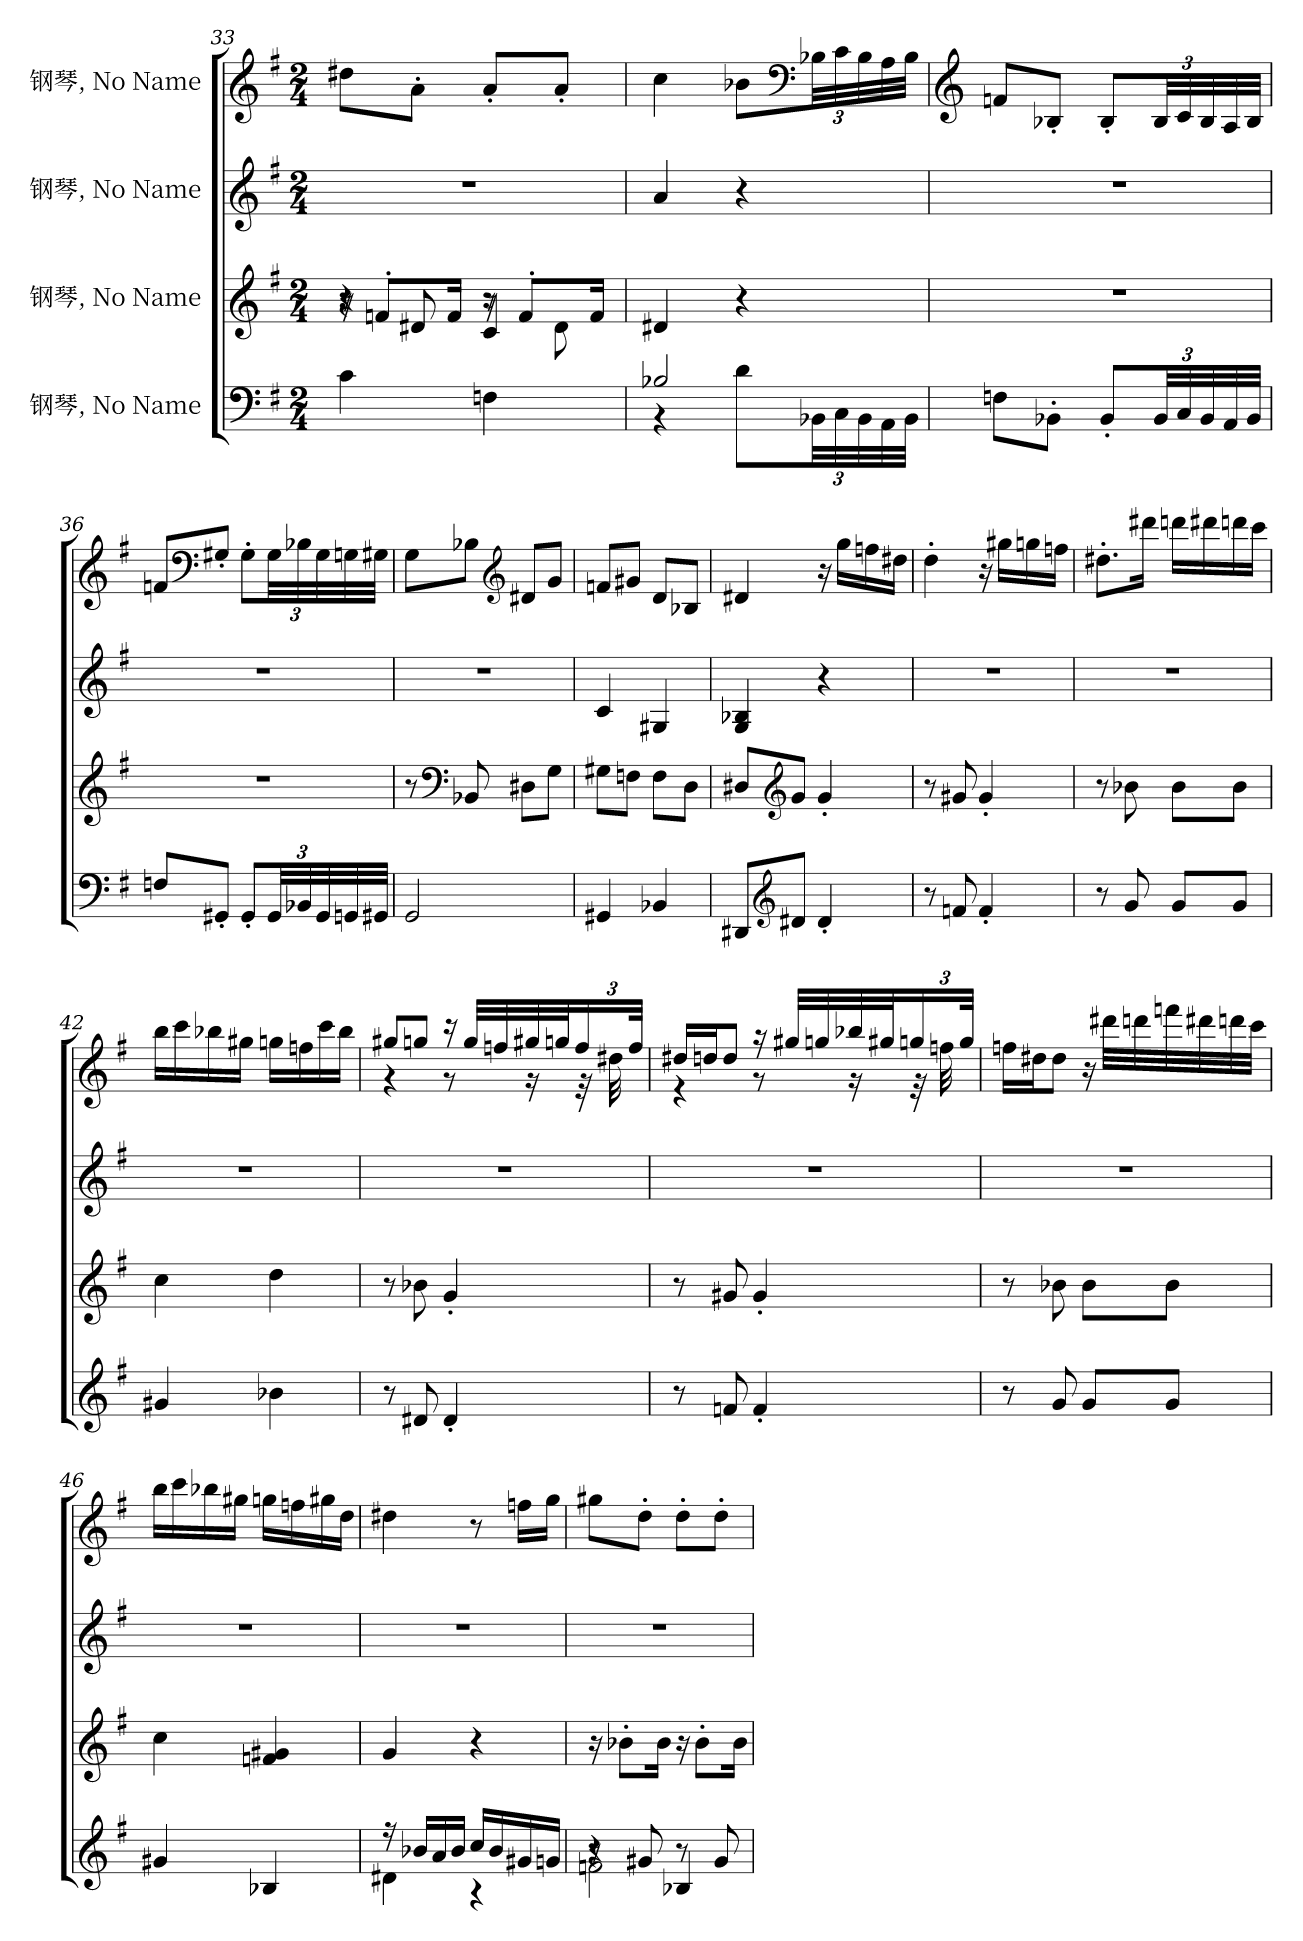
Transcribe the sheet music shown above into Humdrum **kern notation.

**kern	**kern	**kern	**kern
*part4	*part3	*part2	*part1
*staff4	*staff3	*staff2	*staff1
*I"钢琴, No Name	*I"钢琴, No Name	*I"钢琴, No Name	*I"钢琴, No Name
*clefF4	*clefG2	*clefG2	*clefG2
*k[f#]	*k[f#]	*k[f#]	*k[f#]
*M2/4	*M2/4	*M2/4	*M2/4
=33	=33	=33	=33
*	*^	*	*
*	*	*^	*	*
4c\	16r	4r	8r	2r	8dd#X\L
.	8fn'/L	.	.	.	.
.	.	.	8d#X/	.	8a'\J
.	16f/Jk	.	.	.	.
4Fn\	16r	8r	4c/	.	8a'/L
.	8f'/L	.	.	.	.
.	.	8d#\	.	.	8a'/J
.	16f/Jk	.	.	.	.
*	*v	*v	*v	*	*
=34	=34	=34	=34
*^	*	*	*
2B-X/	4r	4d#X/	4a/	4cc\
*	*	*	*	*MM51
.	8d\L	4r	4r	8b-X\L
*	*	*	*	*clefF4
*	*Xbrackettup	*	*	*Xbrackettup
*	*	*	*	*MM60
.	48BB-X\LL	.	.	48B-X\LL
.	48C\	.	.	48c\
.	48BB-\	.	.	48B-\
.	32AA\	.	.	32A\
.	32BB-\JJJ	.	.	32B-\JJJ
*v	*v	*	*	*
!!LO:PB:g=z
=35	=35	=35	=35
*	*	*	*clefG2
8Fn\L	2r	2r	8fn/L
8BB-X'\J	.	.	8B-X'/J
8BB-'/L	.	.	8B-'/L
*	*	*	*MM60
48BB-/LL	.	.	48B-/LL
48C/	.	.	48c/
48BB-/	.	.	48B-/
32AA/	.	.	32A/
32BB-/JJJ	.	.	32B-/JJJ
=36	=36	=36	=36
8Fn/L	2r	2r	8fn/L
*	*	*	*clefF4
8GG#X'/J	.	.	8G#X'/J
8GG#'/L	.	.	8G#'\L
*	*	*	*MM60
48GG#/LL	.	.	48G#\LL
48BB-X/	.	.	48B-X\
48GG#/	.	.	48G#\
32GGn/	.	.	32Gn\
32GG#X/JJJ	.	.	32G#X\JJJ
=37	=37	=37	=37
2GG/	8r	2r	8G\L
*	*clefF4	*	*
.	8BB-X/	.	8B-X\J
*	*	*	*clefG2
.	8D#X\L	.	8d#X/L
.	8G\J	.	8g/J
=38	=38	=38	=38
4GG#X/	8G#X\L	4c/	8fn/L
.	8Fn\J	.	8g#X/J
4BB-X/	8F\L	4G#X/	8d/L
.	8D\J	.	8B-X/J
!!LO:LB:g=z
=39	=39	=39	=39
*	*	*	*MM60
8DD#X/L	8D#X/L	4G/ 4B-X/	4d#X/
*clefG2	*clefG2	*	*
8d#X/J	8g/J	.	.
4d#'/	4g'/	4r	16r
.	.	.	16gg\LL
.	.	.	16ffn\
.	.	.	16dd#X\JJ
=40	=40	=40	=40
8r	8r	2r	4dd'\
8fn/	8g#X/	.	.
4f'/	4g#'/	.	16r
*	*	*	*MM60
.	.	.	16gg#X\LL
.	.	.	16ggn\
.	.	.	16ffn\JJ
=41	=41	=41	=41
8r	8r	2r	8.dd#X'\L
8g/	8b-X\	.	.
.	.	.	16ddd#X\Jk
8g/L	8b-\L	.	16dddn\LL
.	.	.	16ddd#X\
8g/J	8b-\J	.	16dddn\
.	.	.	16ccc\JJ
!!LO:LB:g=z
=42	=42	=42	=42
4g#X/	4cc\	2r	16bb\LL
.	.	.	16ccc\
.	.	.	16bb-X\
.	.	.	16gg#X\JJ
4b-X\	4dd\	.	16ggn\LL
.	.	.	16ffn\
.	.	.	16ccc\
.	.	.	16bb-\JJ
=43	=43	=43	=43
*	*	*	*MM60
*	*	*	*^
8r	8r	2r	8gg#X/L	4r
8d#X/	8b-X\	.	8ggn/J	.
4d#'/	4g'/	.	16r	8r
*	*	*	*MM60	*
.	.	.	32gg/LLL	.
.	.	.	32ffn/	.
.	.	.	32gg#X/	16r
.	.	.	32ggn/J	.
.	.	.	24ff/	32r
.	.	.	.	32dd#X\
.	.	.	48ff/JJk	.
!!LO:PB:g=z	!!
=44	=44	=44	=44	=44
8r	8r	2r	16dd#X/LL	4r
.	.	.	16ddn/J	.
8fn/	8g#X/	.	8dd/J	.
4f'/	4g#'/	.	16r	8r
*	*	*	*MM60	*
.	.	.	32gg#X/LLL	.
.	.	.	32ggn/	.
.	.	.	32bb-X/	16r
.	.	.	32gg#X/J	.
.	.	.	24ggn/	32r
.	.	.	.	32ffn\
.	.	.	48gg/JJk	.
*	*	*	*v	*v
=45	=45	=45	=45
8r	8r	2r	16ffn\LL
.	.	.	16dd#X\J
8g/	8b-X\	.	8dd#\J
8g/L	8b-\L	.	16r
*	*	*	*MM60
.	.	.	32ddd#X\LLL
.	.	.	32dddn\
8g/J	8b-\J	.	32fffn\
.	.	.	32ddd#X\
.	.	.	32dddn\
.	.	.	32ccc\JJJ
!!LO:LB:g=z
=46	=46	=46	=46
4g#X/	4cc\	2r	16bb\LL
.	.	.	16ccc\
.	.	.	16bb-X\
.	.	.	16gg#X\JJ
4B-X/	4fn/ 4g#X/	.	16ggn\LL
.	.	.	16ffn\
.	.	.	16gg#X\
.	.	.	16dd\JJ
=47	=47	=47	=47
*	*	*	*MM60
*^	*	*	*
16r	4d#X\	4g/	2r	4dd#X\
16b-X/LL	.	.	.	.
16a/	.	.	.	.
16b-/JJ	.	.	.	.
16cc/LL	4r	4r	.	8r
16b-/	.	.	.	.
16g#X/	.	.	.	16ffn\LL
16gn/JJ	.	.	.	16gg\JJ
=48	=48	=48	=48	=48
*	*^	*	*	*
8r	2fn\	4r	16r	2r	8gg#X\L
.	.	.	8b-X'\L	.	.
8g#X/	.	.	.	.	8dd'\J
.	.	.	16b-\Jk	.	.
8r	.	4B-X/	16r	.	8dd'\L
.	.	.	8b-'\L	.	.
8g#/	.	.	.	.	8dd'\J
.	.	.	16b-\Jk	.	.
*v	*v	*v	*	*	*
=	=	=	=
*-	*-	*-	*-
